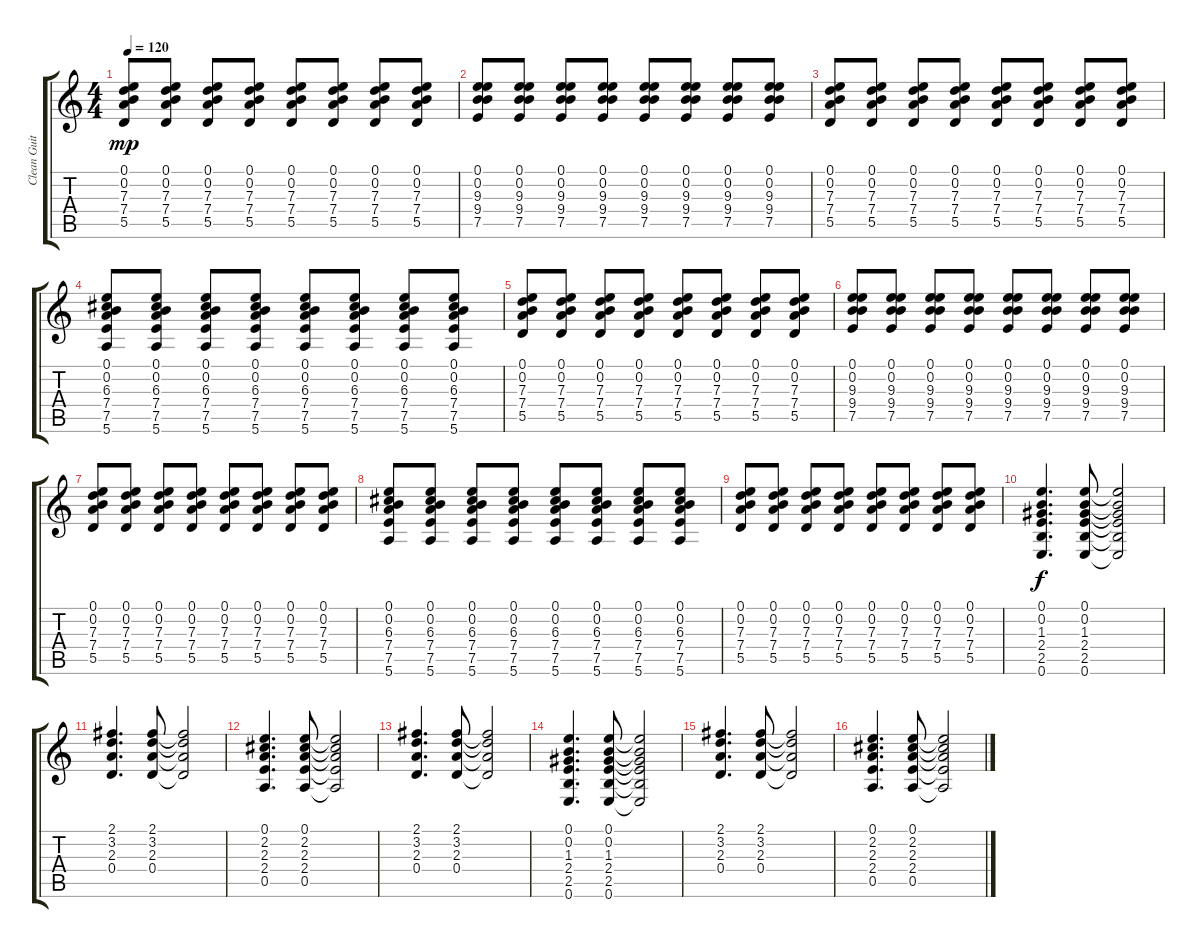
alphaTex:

\track ("Clean Guitar" "Clean Guit") {instrument electricguitarclean}
\staff {score tabs}
\tuning (E4 B3 G3 D3 A2 E2) {hide}
\ts (4 4)
\tempo 120
\clef g2
\ks c
(0.1 0.2 7.3 7.4 5.5).8{dy mp} (0.1 0.2 7.3 7.4 5.5).8 (0.1 0.2 7.3 7.4 5.5).8 (0.1 0.2 7.3 7.4 5.5).8 (0.1 0.2 7.3 7.4 5.5).8 (0.1 0.2 7.3 7.4 5.5).8 (0.1 0.2 7.3 7.4 5.5).8 (0.1 0.2 7.3 7.4 5.5).8 |
(0.1 0.2 9.3 9.4 7.5).8 (0.1 0.2 9.3 9.4 7.5).8 (0.1 0.2 9.3 9.4 7.5).8 (0.1 0.2 9.3 9.4 7.5).8 (0.1 0.2 9.3 9.4 7.5).8 (0.1 0.2 9.3 9.4 7.5).8 (0.1 0.2 9.3 9.4 7.5).8 (0.1 0.2 9.3 9.4 7.5).8 |
(0.1 0.2 7.3 7.4 5.5).8 (0.1 0.2 7.3 7.4 5.5).8 (0.1 0.2 7.3 7.4 5.5).8 (0.1 0.2 7.3 7.4 5.5).8 (0.1 0.2 7.3 7.4 5.5).8 (0.1 0.2 7.3 7.4 5.5).8 (0.1 0.2 7.3 7.4 5.5).8 (0.1 0.2 7.3 7.4 5.5).8 |
(0.1 0.2 6.3 7.4 7.5 5.6).8 (0.1 0.2 6.3 7.4 7.5 5.6).8 (0.1 0.2 6.3 7.4 7.5 5.6).8 (0.1 0.2 6.3 7.4 7.5 5.6).8 (0.1 0.2 6.3 7.4 7.5 5.6).8 (0.1 0.2 6.3 7.4 7.5 5.6).8 (0.1 0.2 6.3 7.4 7.5 5.6).8 (0.1 0.2 6.3 7.4 7.5 5.6).8 |
(0.1 0.2 7.3 7.4 5.5).8 (0.1 0.2 7.3 7.4 5.5).8 (0.1 0.2 7.3 7.4 5.5).8 (0.1 0.2 7.3 7.4 5.5).8 (0.1 0.2 7.3 7.4 5.5).8 (0.1 0.2 7.3 7.4 5.5).8 (0.1 0.2 7.3 7.4 5.5).8 (0.1 0.2 7.3 7.4 5.5).8 |
(0.1 0.2 9.3 9.4 7.5).8 (0.1 0.2 9.3 9.4 7.5).8 (0.1 0.2 9.3 9.4 7.5).8 (0.1 0.2 9.3 9.4 7.5).8 (0.1 0.2 9.3 9.4 7.5).8 (0.1 0.2 9.3 9.4 7.5).8 (0.1 0.2 9.3 9.4 7.5).8 (0.1 0.2 9.3 9.4 7.5).8 |
(0.1 0.2 7.3 7.4 5.5).8 (0.1 0.2 7.3 7.4 5.5).8 (0.1 0.2 7.3 7.4 5.5).8 (0.1 0.2 7.3 7.4 5.5).8 (0.1 0.2 7.3 7.4 5.5).8 (0.1 0.2 7.3 7.4 5.5).8 (0.1 0.2 7.3 7.4 5.5).8 (0.1 0.2 7.3 7.4 5.5).8 |
(0.1 0.2 6.3 7.4 7.5 5.6).8 (0.1 0.2 6.3 7.4 7.5 5.6).8 (0.1 0.2 6.3 7.4 7.5 5.6).8 (0.1 0.2 6.3 7.4 7.5 5.6).8 (0.1 0.2 6.3 7.4 7.5 5.6).8 (0.1 0.2 6.3 7.4 7.5 5.6).8 (0.1 0.2 6.3 7.4 7.5 5.6).8 (0.1 0.2 6.3 7.4 7.5 5.6).8 |
(0.1 0.2 7.3 7.4 5.5).8 (0.1 0.2 7.3 7.4 5.5).8 (0.1 0.2 7.3 7.4 5.5).8 (0.1 0.2 7.3 7.4 5.5).8 (0.1 0.2 7.3 7.4 5.5).8 (0.1 0.2 7.3 7.4 5.5).8 (0.1 0.2 7.3 7.4 5.5).8 (0.1 0.2 7.3 7.4 5.5).8 |
(0.1 0.2 1.3 2.4 2.5 0.6).4{d dy f} (0.1 0.2 1.3 2.4 2.5 0.6).8 (0.1{t} 0.2{t} 1.3{t} 2.4{t} 2.5{t} 0.6{t}).2 |
(2.1 3.2 2.3 0.4).4{d} (2.1 3.2 2.3 0.4).8 (2.1{t} 3.2{t} 2.3{t} 0.4{t}).2 |
(0.1 2.2 2.3 2.4 0.5).4{d} (0.1 2.2 2.3 2.4 0.5).8 (0.1{t} 2.2{t} 2.3{t} 2.4{t} 0.5{t}).2 |
(2.1 3.2 2.3 0.4).4{d} (2.1 3.2 2.3 0.4).8 (2.1{t} 3.2{t} 2.3{t} 0.4{t}).2 |
(0.1 0.2 1.3 2.4 2.5 0.6).4{d} (0.1 0.2 1.3 2.4 2.5 0.6).8 (0.1{t} 0.2{t} 1.3{t} 2.4{t} 2.5{t} 0.6{t}).2 |
(2.1 3.2 2.3 0.4).4{d} (2.1 3.2 2.3 0.4).8 (2.1{t} 3.2{t} 2.3{t} 0.4{t}).2 |
(0.1 2.2 2.3 2.4 0.5).4{d} (0.1 2.2 2.3 2.4 0.5).8 (0.1{t} 2.2{t} 2.3{t} 2.4{t} 0.5{t}).2
